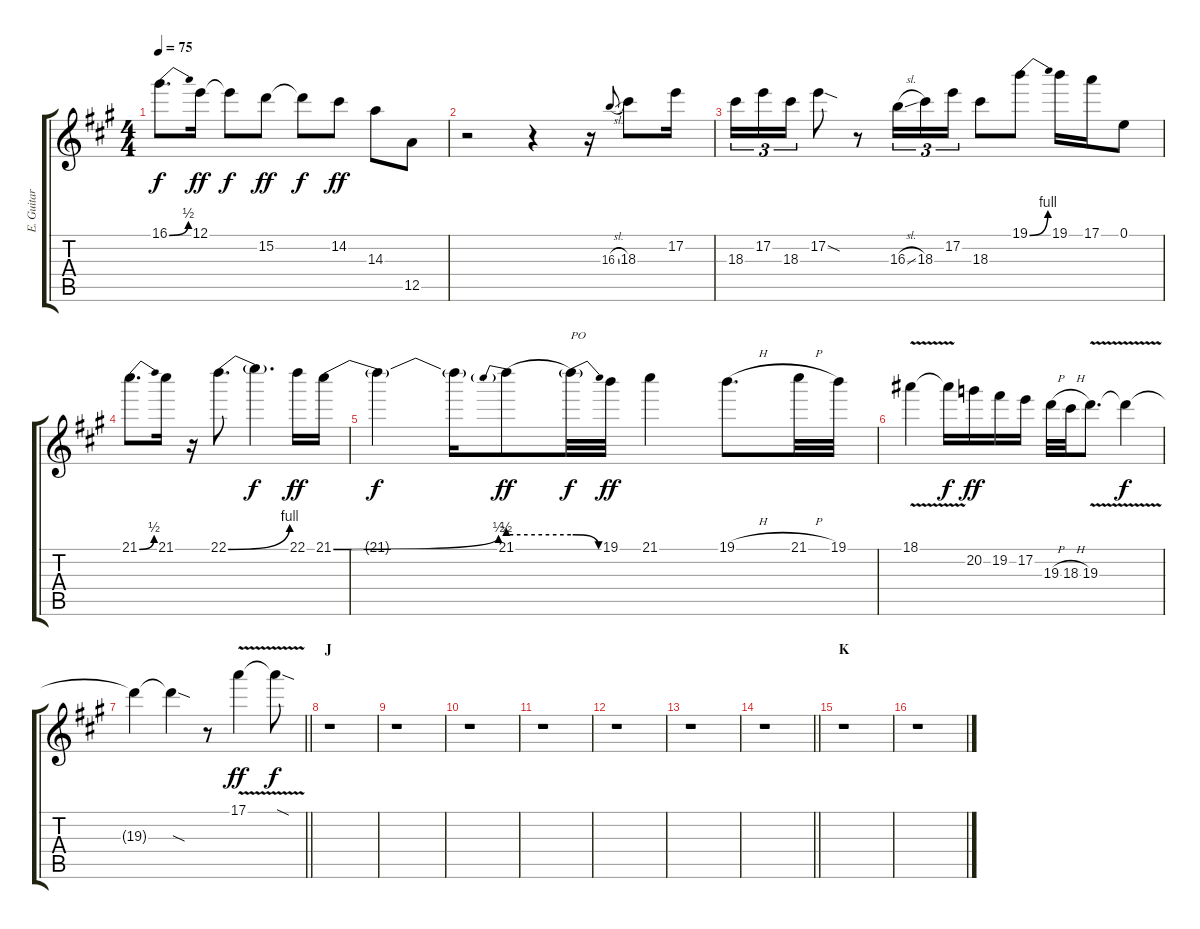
\track ("E. Guitar I" "E. Guitar ") {instrument overdrivenguitar}
\staff {score tabs}
\tuning (E4 B3 G3 D3 A2 E2) {hide}
\ts (4 4)
\tempo 75
\clef g2
\ks a
16.1{be (bend 0 0 60 2) t}.8{d dy f} 12.1.16{dy ff} 12.1{t}.8{dy f} 15.2.8{dy ff} 15.2{t}.8{dy f} 14.2.8{dy ff} 14.3.8 12.5.8 |
r.2 r.4 r.16 16.3{sl}.8{gr onbeat} 18.3.8 17.2.16 |
18.3.16{tu (3 2)} 17.2.16{tu (3 2)} 18.3.16{tu (3 2)} 17.2{sod}.8 r.8 16.3{sl}.16{tu (3 2)} 18.3.16{tu (3 2)} 17.2.16{tu (3 2)} 18.3.8 19.1{be (bend 0 0 60 4)}.8 19.1.16 17.1.16 0.1.8 |
21.1{be (bend 0 0 60 2)}.8{d} 21.1.16 r.16 22.1{be (bend 0 0 60 4)}.8{d} 22.1{t}.4{d dy f} 22.1.16{dy ff} 21.1{be (bend 0 0 60 2)}.16 |
21.1{t}.4{dy f} 21.1{t}.16 21.1{be (prebend 0 2 60 2)}.8{dy ff} 21.1{be (release 0 2 60 0) t}.32{txt "PO" dy f} 19.1.32{dy ff} 21.1.4 19.1{h}.8{d} 21.1{h}.32 19.1.32 |
18.1{v}.4 18.1{t}.16{dy f} 20.2.16{dy ff} 19.2.16 17.2.16 19.3{h}.32 18.3{h}.32 19.3{v}.8{d} 19.3{t}.4{dy f} |
\barLineRight lightlight
19.3{t}.4 19.3{sod t}.4 r.8 17.1{v}.4{dy ff} 17.1{sod t}.8{dy f} |
\section ("" "J")
r.1 |
r.1 |
r.1 |
r.1 |
r.1 |
r.1 |
\barLineRight lightlight
r.1 |
\section ("" "K")
r.1 |
r.1
